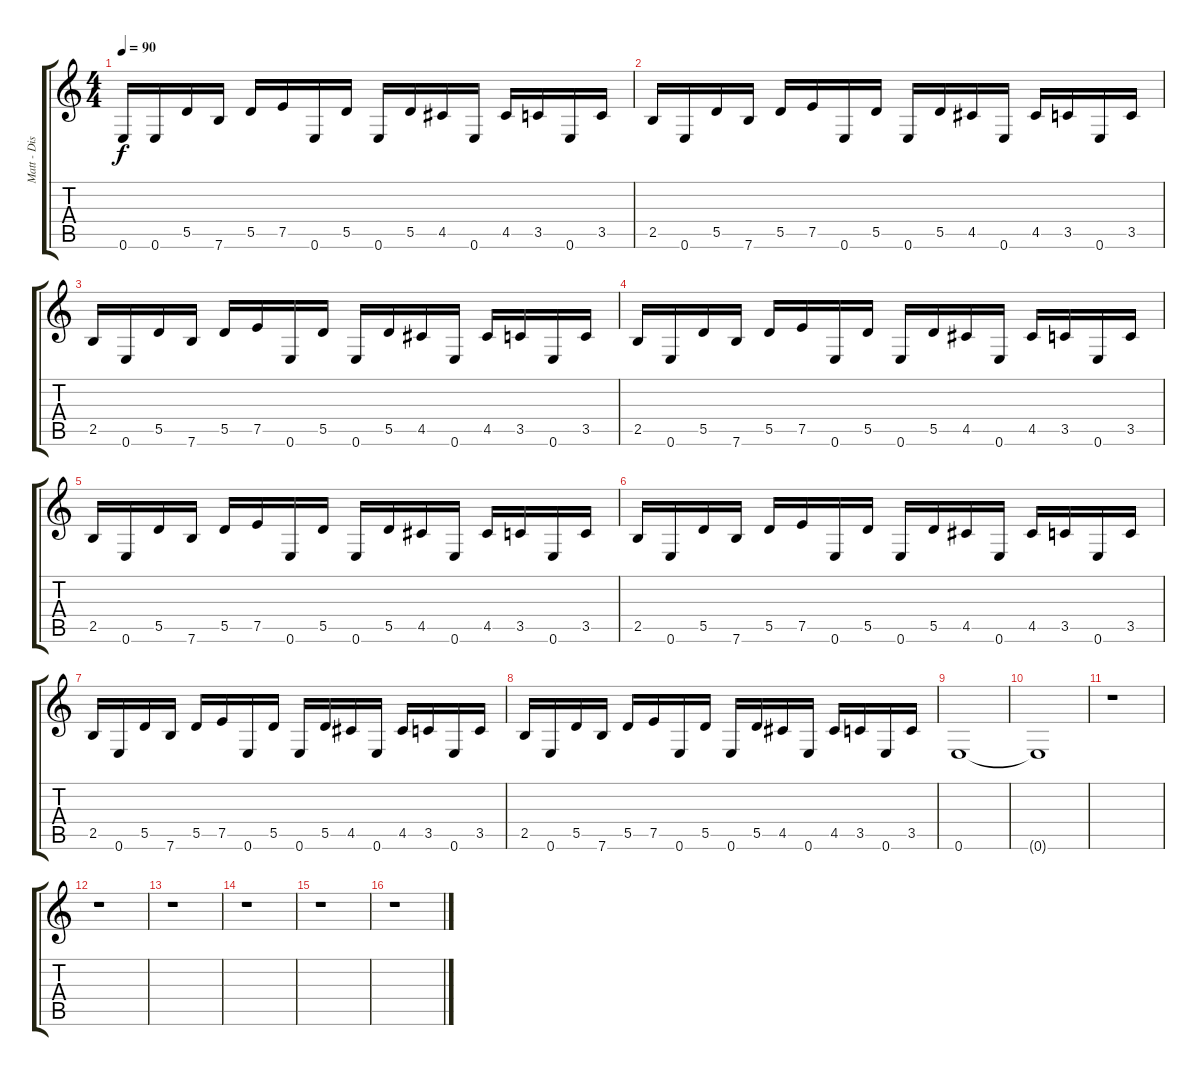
\track ("Matt - Distortion" "Matt - Dis") {instrument distortionguitar}
\staff {score tabs}
\tuning (E4 B3 G3 D3 A2 E2) {hide}
\ts (4 4)
\tempo 90
\clef g2
\ks c
0.6.16{dy f} 0.6.16 5.5.16 7.6.16 5.5.16 7.5.16 0.6.16 5.5.16 0.6.16 5.5.16 4.5.16 0.6.16 4.5.16 3.5.16 0.6.16 3.5.16 |
2.5.16 0.6.16 5.5.16 7.6.16 5.5.16 7.5.16 0.6.16 5.5.16 0.6.16 5.5.16 4.5.16 0.6.16 4.5.16 3.5.16 0.6.16 3.5.16 |
2.5.16 0.6.16 5.5.16 7.6.16 5.5.16 7.5.16 0.6.16 5.5.16 0.6.16 5.5.16 4.5.16 0.6.16 4.5.16 3.5.16 0.6.16 3.5.16 |
2.5.16 0.6.16 5.5.16 7.6.16 5.5.16 7.5.16 0.6.16 5.5.16 0.6.16 5.5.16 4.5.16 0.6.16 4.5.16 3.5.16 0.6.16 3.5.16 |
2.5.16 0.6.16 5.5.16 7.6.16 5.5.16 7.5.16 0.6.16 5.5.16 0.6.16 5.5.16 4.5.16 0.6.16 4.5.16 3.5.16 0.6.16 3.5.16 |
2.5.16 0.6.16 5.5.16 7.6.16 5.5.16 7.5.16 0.6.16 5.5.16 0.6.16 5.5.16 4.5.16 0.6.16 4.5.16 3.5.16 0.6.16 3.5.16 |
2.5.16 0.6.16 5.5.16 7.6.16 5.5.16 7.5.16 0.6.16 5.5.16 0.6.16 5.5.16 4.5.16 0.6.16 4.5.16 3.5.16 0.6.16 3.5.16 |
2.5.16 0.6.16 5.5.16 7.6.16 5.5.16 7.5.16 0.6.16 5.5.16 0.6.16 5.5.16 4.5.16 0.6.16 4.5.16 3.5.16 0.6.16 3.5.16 |
0.6.1 |
0.6{t}.1 |
r.1 |
r.1 |
r.1 |
r.1 |
r.1 |
r.1
